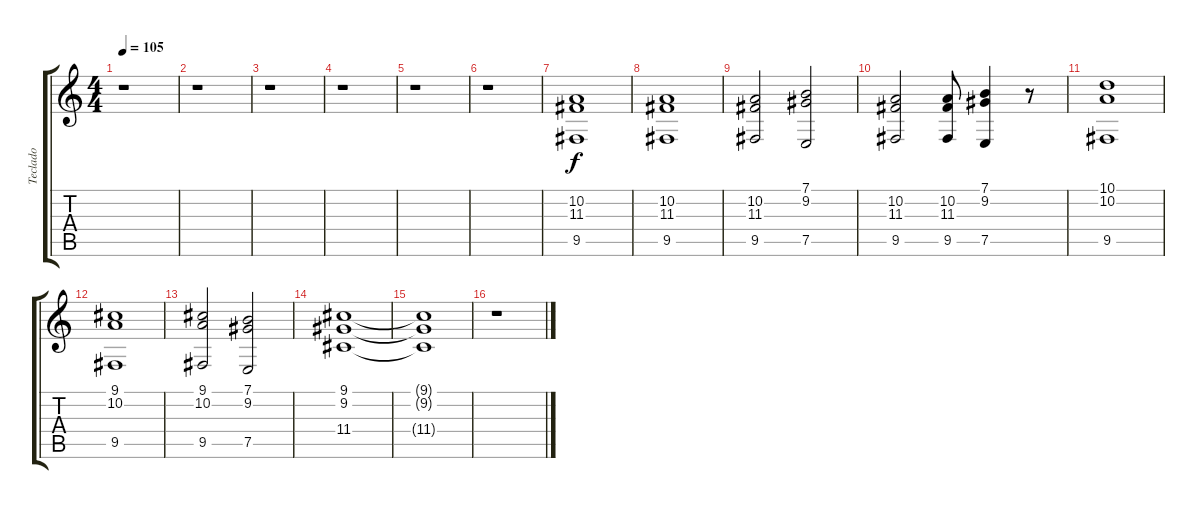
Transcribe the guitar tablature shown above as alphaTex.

\track ("Teclado" "Teclado") {instrument synthstrings1}
\staff {score tabs}
\tuning (E4 B3 G3 D3 A2 E2) {hide}
\ts (4 4)
\tempo 105
\clef g2
\ks c
r.1{dy f} |
r.1 |
r.1 |
r.1 |
r.1 |
r.1 |
(10.2 11.3 9.5).1 |
(10.2 11.3 9.5).1 |
(10.2 11.3 9.5).2 (7.1 9.2 7.5).2 |
(10.2 11.3 9.5).2 (10.2 11.3 9.5).8 (7.1 9.2 7.5).4 r.8 |
(10.1 10.2 9.5).1 |
(9.1 10.2 9.5).1 |
(9.1 10.2 9.5).2 (7.1 9.2 7.5).2 |
(9.1 9.2 11.4).1 |
(9.1{t} 9.2{t} 11.4{t}).1 |
r.1
